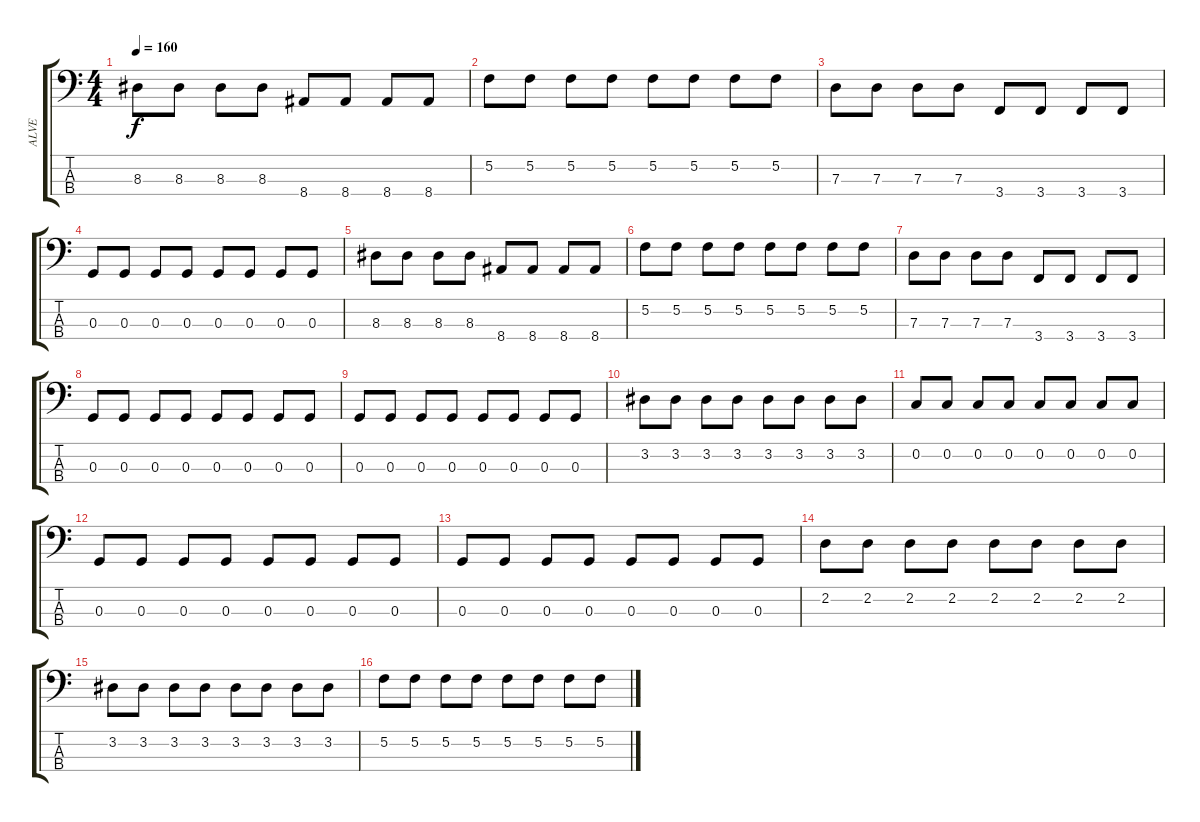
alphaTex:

\track ("ALVE" "ALVE") {instrument electricbassfinger}
\staff {score tabs}
\tuning (F2 C2 G1 D1) {hide}
\ts (4 4)
\tempo 160
\clef f4
\ks c
8.3.8{dy f} 8.3.8 8.3.8 8.3.8 8.4.8 8.4.8 8.4.8 8.4.8 |
5.2.8 5.2.8 5.2.8 5.2.8 5.2.8 5.2.8 5.2.8 5.2.8 |
7.3.8 7.3.8 7.3.8 7.3.8 3.4.8 3.4.8 3.4.8 3.4.8 |
0.3.8 0.3.8 0.3.8 0.3.8 0.3.8 0.3.8 0.3.8 0.3.8 |
8.3.8 8.3.8 8.3.8 8.3.8 8.4.8 8.4.8 8.4.8 8.4.8 |
5.2.8 5.2.8 5.2.8 5.2.8 5.2.8 5.2.8 5.2.8 5.2.8 |
7.3.8 7.3.8 7.3.8 7.3.8 3.4.8 3.4.8 3.4.8 3.4.8 |
0.3.8 0.3.8 0.3.8 0.3.8 0.3.8 0.3.8 0.3.8 0.3.8 |
0.3.8 0.3.8 0.3.8 0.3.8 0.3.8 0.3.8 0.3.8 0.3.8 |
3.2.8 3.2.8 3.2.8 3.2.8 3.2.8 3.2.8 3.2.8 3.2.8 |
0.2.8 0.2.8 0.2.8 0.2.8 0.2.8 0.2.8 0.2.8 0.2.8 |
0.3.8 0.3.8 0.3.8 0.3.8 0.3.8 0.3.8 0.3.8 0.3.8 |
0.3.8 0.3.8 0.3.8 0.3.8 0.3.8 0.3.8 0.3.8 0.3.8 |
2.2.8 2.2.8 2.2.8 2.2.8 2.2.8 2.2.8 2.2.8 2.2.8 |
3.2.8 3.2.8 3.2.8 3.2.8 3.2.8 3.2.8 3.2.8 3.2.8 |
5.2.8 5.2.8 5.2.8 5.2.8 5.2.8 5.2.8 5.2.8 5.2.8
